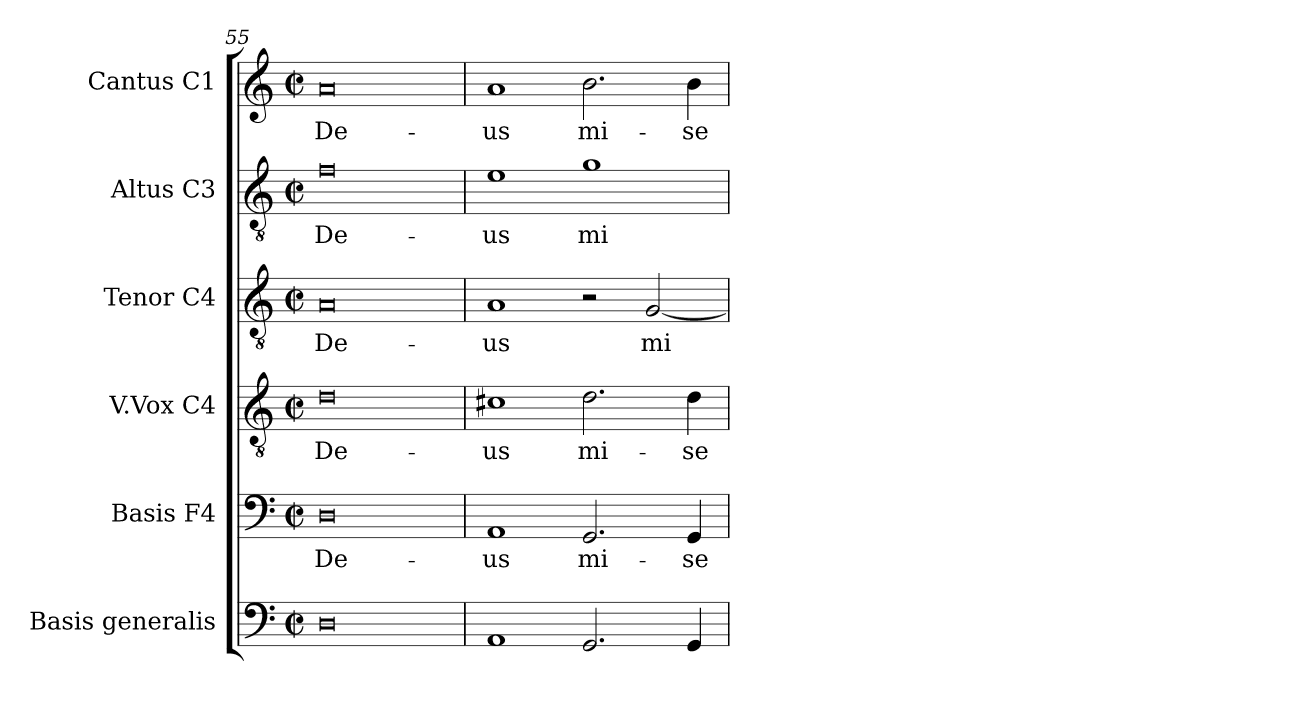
**kern	**kern	**text	**kern	**text	**kern	**text	**kern	**text	**kern	**text
*part6	*part5	*part5	*part4	*part4	*part3	*part3	*part2	*part2	*part1	*part1
*staff6	*staff5	*staff5	*staff4	*staff4	*staff3	*staff3	*staff2	*staff2	*staff1	*staff1
*I"Basis  generalis	*I"Basis  F4	*	*I"V.Vox  C4	*	*I"Tenor  C4	*	*I"Altus  C3	*	*I"Cantus  C1	*
*	*I'B	*	*	*	*I'T	*	*I'A	*	*I'C	*
!!LO:PB:g=z
*clefF4	*clefF4	*	*clefGv2	*	*clefGv2	*	*clefGv2	*	*clefG2	*
*k[]	*k[]	*	*k[]	*	*k[]	*	*k[]	*	*k[]	*
*C:	*C:	*	*C:	*	*C:	*	*C:	*	*C:	*
*M2/2	*M2/2	*	*M2/2	*	*M2/2	*	*M2/2	*	*M2/2	*
*met(c|)	*met(c|)	*	*met(c|)	*	*met(c|)	*	*met(c|)	*	*met(c|)	*
=55	=55	=55	=55	=55	=55	=55	=55	=55	=55	=55
!	!	!LO:LY:b:cj	!	!LO:LY:b:cj	!	!LO:LY:b:cj	!	!LO:LY:b:cj	!	!LO:LY:b:cj
0D	0D	De-	0d	De-	0A	De-	0f	De-	0a	De-
=56	=56	=56	=56	=56	=56	=56	=56	=56	=56	=56
!	!	!LO:LY:b:cj	!	!LO:LY:b:cj	!	!LO:LY:b:cj	!	!LO:LY:b:cj	!	!LO:LY:b:cj
1AA	1AA	-us	1c#X	-us	1A	-us	1e	-us	1a	-us
!	!	!LO:LY:b:cj	!	!LO:LY:b:cj	!	!	!	!LO:LY:b:cj	!	!LO:LY:b:cj
2.GG/	2.GG/	mi-	2.d\	mi-	2r	.	1g	mi-	2.b\	mi-
!	!	!	!	!	!	!LO:LY:b:cj	!	!	!	!
.	.	.	.	.	[<2G/	mi-	.	.	.	.
!	!	!LO:LY:b:cj	!	!LO:LY:b:cj	!	!	!	!	!	!LO:LY:b:cj
4GG/	4GG/	-se-	4d\	-se-	.	.	.	.	4b\	-se-
=	=	=	=	=	=	=	=	=	=	=
*-	*-	*-	*-	*-	*-	*-	*-	*-	*-	*-
